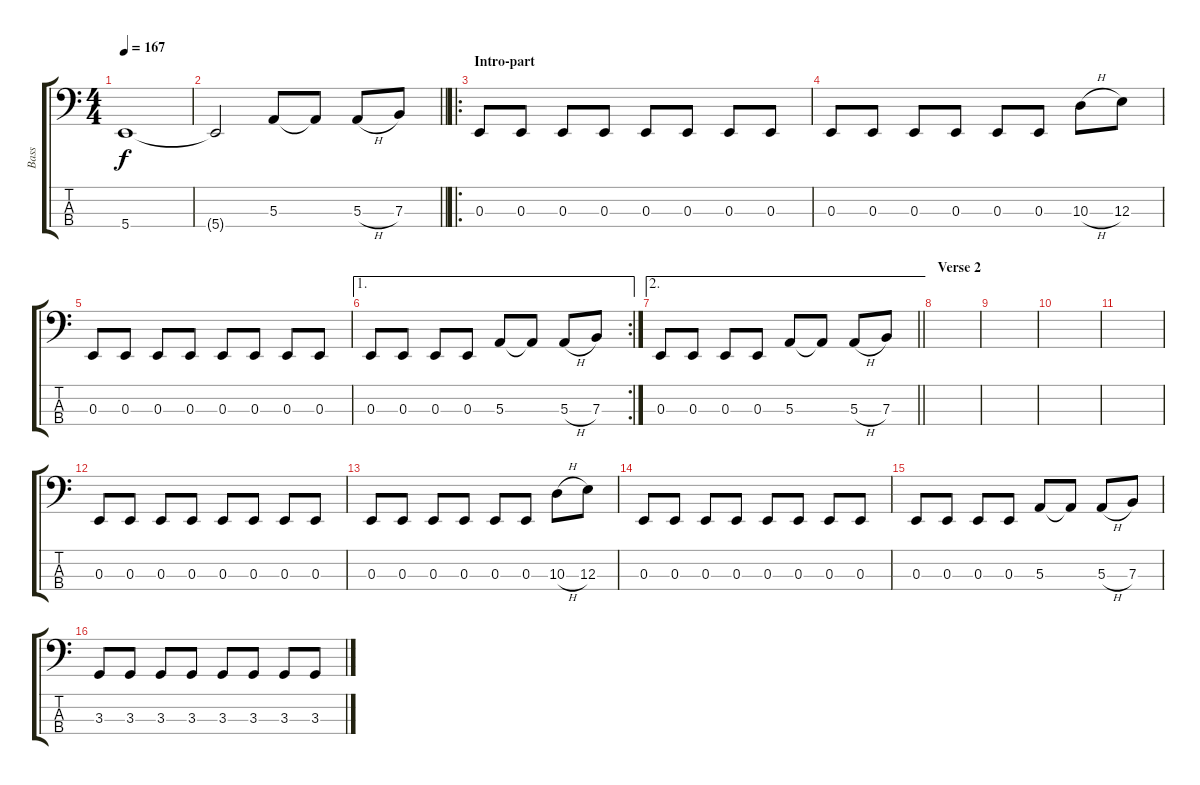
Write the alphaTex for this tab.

\track ("Bass" "Bass") {instrument electricbassfinger}
\staff {score tabs}
\tuning (D2 A1 E1 B0) {hide}
\ts (4 4)
\tempo 167
\clef f4
\ks c
5.4.1{dy f} |
\barLineRight lightlight
5.4{t}.2 5.3.8 5.3{t}.8 5.3{h}.8 7.3.8 |
\ro
\section ("" "Intro-part")
0.3.8 0.3.8 0.3.8 0.3.8 0.3.8 0.3.8 0.3.8 0.3.8 |
0.3.8 0.3.8 0.3.8 0.3.8 0.3.8 0.3.8 10.3{h}.8 12.3.8 |
0.3.8 0.3.8 0.3.8 0.3.8 0.3.8 0.3.8 0.3.8 0.3.8 |
\ae 1
\rc 2
0.3.8 0.3.8 0.3.8 0.3.8 5.3.8 5.3{t}.8 5.3{h}.8 7.3.8 |
\ae 2
\barLineRight lightlight
0.3.8 0.3.8 0.3.8 0.3.8 5.3.8 5.3{t}.8 5.3{h}.8 7.3.8 |
\section ("" "Verse 2")
|
|
|
|
0.3.8 0.3.8 0.3.8 0.3.8 0.3.8 0.3.8 0.3.8 0.3.8 |
0.3.8 0.3.8 0.3.8 0.3.8 0.3.8 0.3.8 10.3{h}.8 12.3.8 |
0.3.8 0.3.8 0.3.8 0.3.8 0.3.8 0.3.8 0.3.8 0.3.8 |
0.3.8 0.3.8 0.3.8 0.3.8 5.3.8 5.3{t}.8 5.3{h}.8 7.3.8 |
3.3.8 3.3.8 3.3.8 3.3.8 3.3.8 3.3.8 3.3.8 3.3.8
